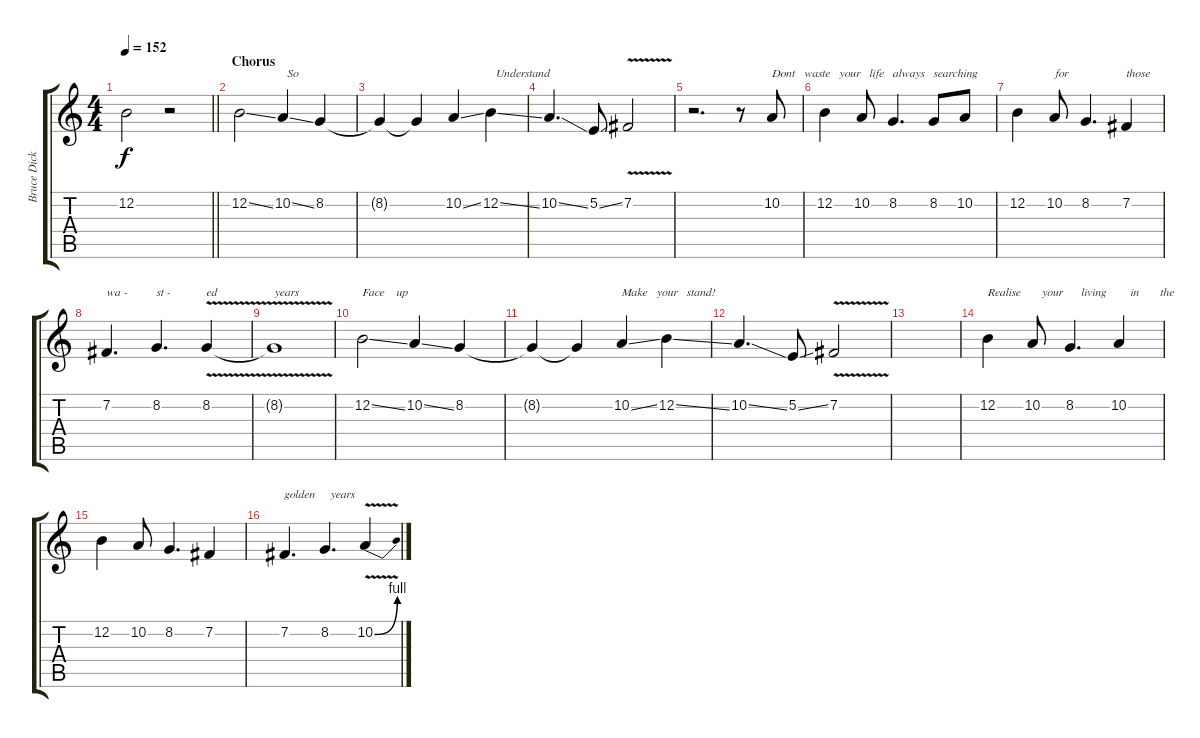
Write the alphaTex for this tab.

\track ("Bruce Dickinson" "Bruce Dick") {instrument lead2sawtooth}
\staff {score tabs}
\tuning (E4 B3 G3 D3 A2 E2) {hide}
\ts (4 4)
\tempo 152
\clef g2
\barLineRight lightlight
\ks c
12.2{t}.2{dy f} r.2 |
\section ("" "Chorus")
12.2{ss}.2{txt "                So "} 10.2{ss}.4 8.2.4 |
8.2{t}.4 8.2{t}.4 10.2{ss}.4{txt "              Understand"} 12.2{ss}.4 |
10.2{ss}.4{d} 5.2{ss}.8 7.2{v}.2 |
r.2{d} r.8 10.2.8{txt "Dont   waste   your   life   always   searching "} |
12.2.4 10.2.8 8.2.4{d} 8.2.8 10.2.8 |
12.2.4 10.2.8{txt "for  "} 8.2.4{d} 7.2.4{txt "those"} |
7.2.4{d txt "wa -"} 8.2.4{d txt "st -"} 8.2{v}.4{txt "ed"} |
8.2{v t}.1{txt "years"} |
12.2{ss}.2{txt "Face    up"} 10.2{ss}.4 8.2.4 |
8.2{t}.4 8.2{t}.4 10.2{ss}.4{txt "Make   your   stand!"} 12.2{ss}.4 |
10.2{ss}.4{d} 5.2{ss}.8 7.2{v}.2 |
|
12.2.4{txt "Realise       your      living        in       the"} 10.2.8 8.2.4{d} 10.2.4 |
12.2.4 10.2.8 8.2.4{d} 7.2.4 |
7.2.4{d txt "golden     years"} 8.2.4{d} 10.2{be (bend 0 0 60 4) v}.4
